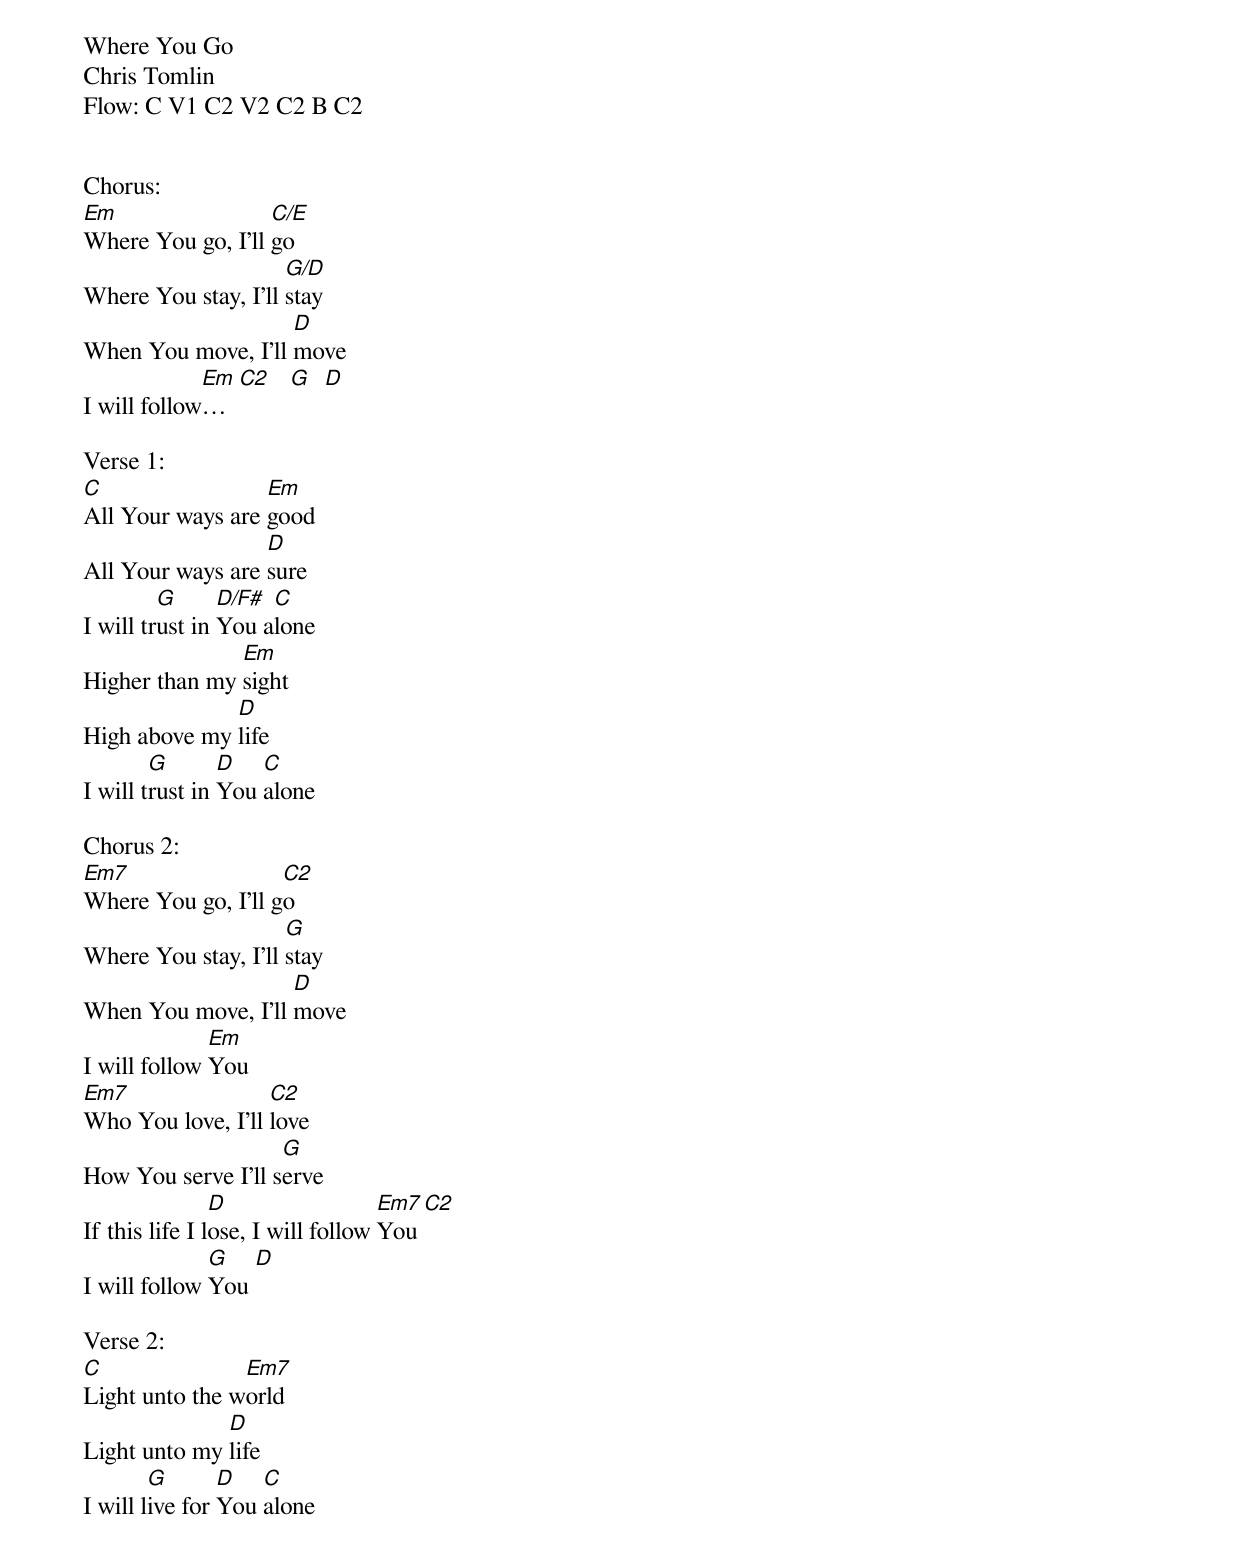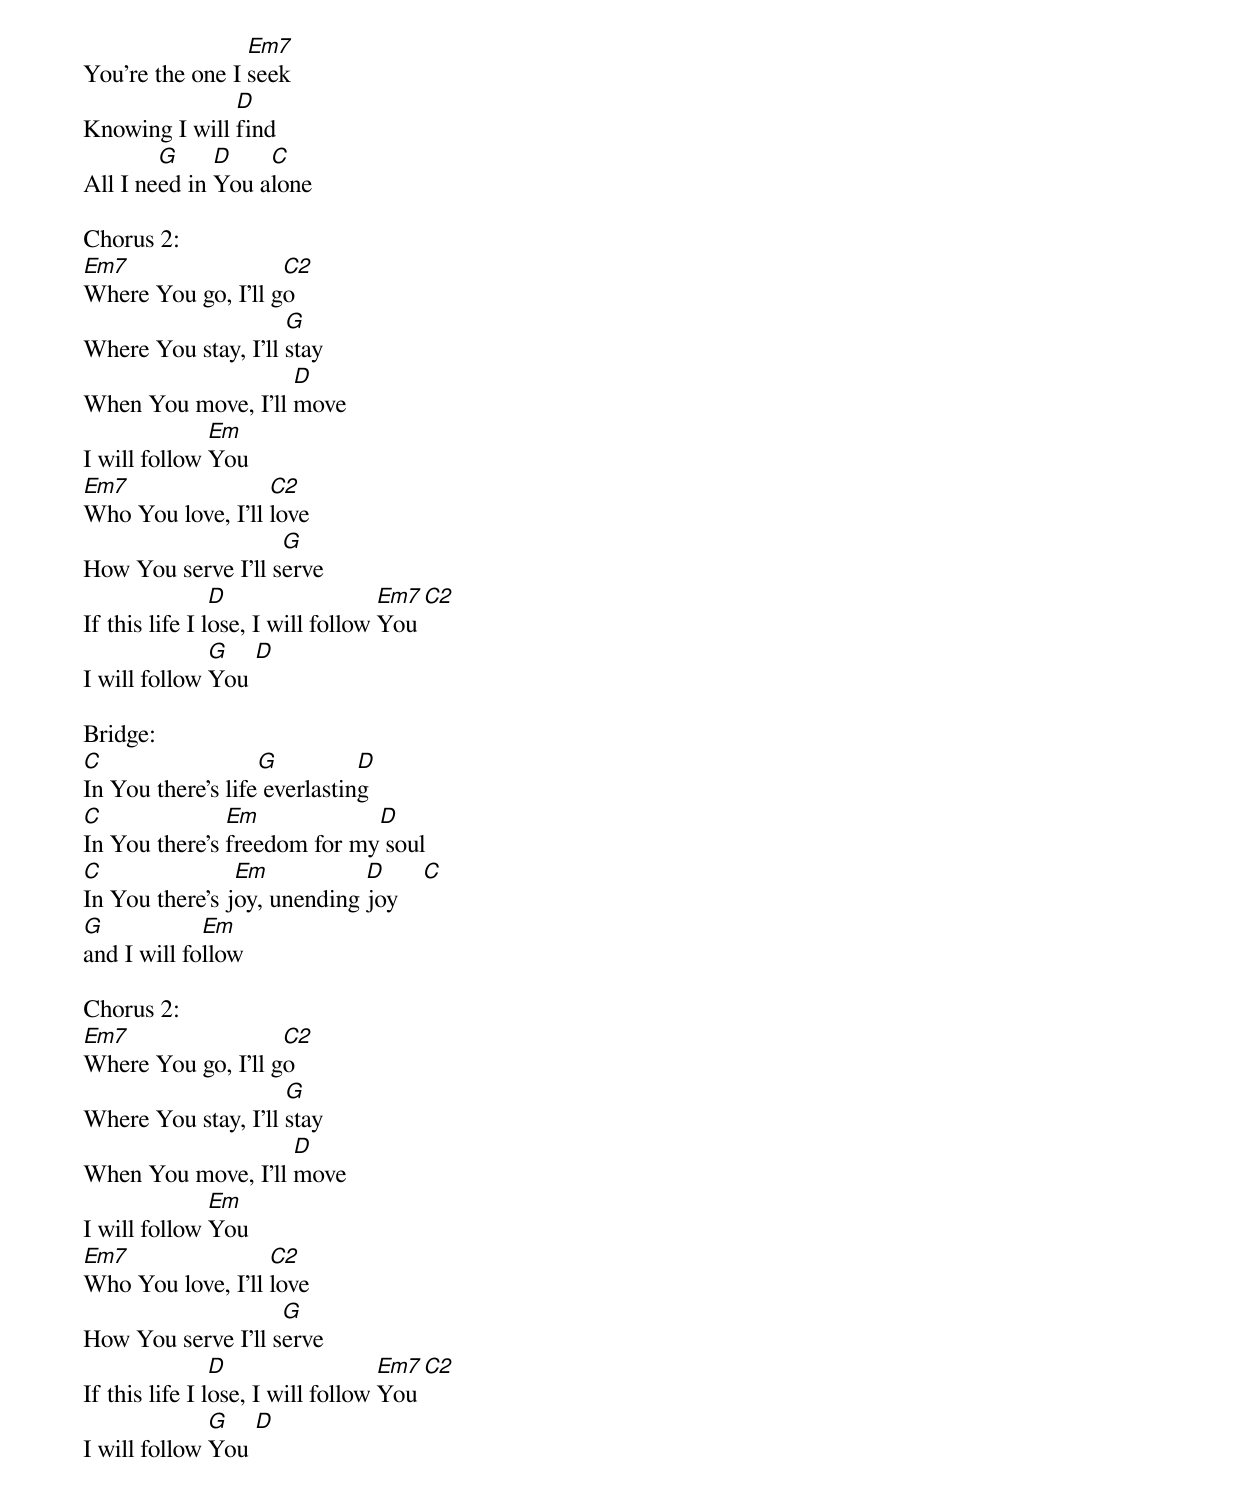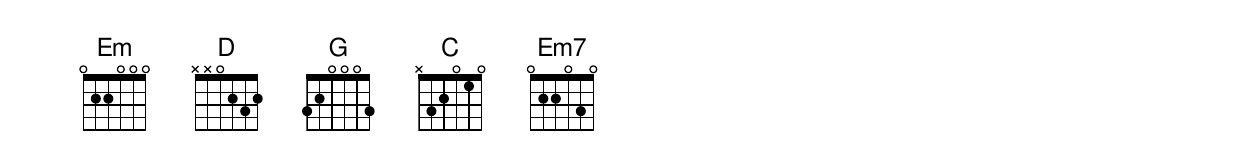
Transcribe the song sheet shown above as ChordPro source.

Where You Go
Chris Tomlin
Flow: C V1 C2 V2 C2 B C2


Chorus:
[Em]Where You go, I'll [C/E]go
Where You stay, I'll [G/D]stay
When You move, I'll [D]move
I will follow[Em]…  [C2]   [G]  [D]

Verse 1:
[C]All Your ways are [Em]good
All Your ways are [D]sure
I will tr[G]ust in [D/F#]You a[C]lone
Higher than my [Em]sight
High above my [D]life
I will t[G]rust in [D]You [C]alone

Chorus 2:
[Em7]Where You go, I'll g[C2]o
Where You stay, I'll [G]stay
When You move, I'll [D]move
I will follow [Em]You
[Em7]Who You love, I'll [C2]love
How You serve I'll s[G]erve
If this life I l[D]ose, I will follow [Em7]You [C2]
I will follow [G]You [D]

Verse 2:
[C]Light unto the w[Em7]orld
Light unto my [D]life
I will l[G]ive for [D]You [C]alone
You're the one I [Em7]seek
Knowing I will [D]find
All I ne[G]ed in [D]You a[C]lone

Chorus 2:
[Em7]Where You go, I'll g[C2]o
Where You stay, I'll [G]stay
When You move, I'll [D]move
I will follow [Em]You
[Em7]Who You love, I'll [C2]love
How You serve I'll s[G]erve
If this life I l[D]ose, I will follow [Em7]You [C2]
I will follow [G]You [D]

Bridge:
[C]In You there's life[G] everlastin[D]g
[C]In You there's [Em]freedom for my[D] soul
[C]In You there's j[Em]oy, unending [D]joy    [C]
[G]and I will fo[Em]llow

Chorus 2:
[Em7]Where You go, I'll g[C2]o
Where You stay, I'll [G]stay
When You move, I'll [D]move
I will follow [Em]You
[Em7]Who You love, I'll [C2]love
How You serve I'll s[G]erve
If this life I l[D]ose, I will follow [Em7]You [C2]
I will follow [G]You [D]
